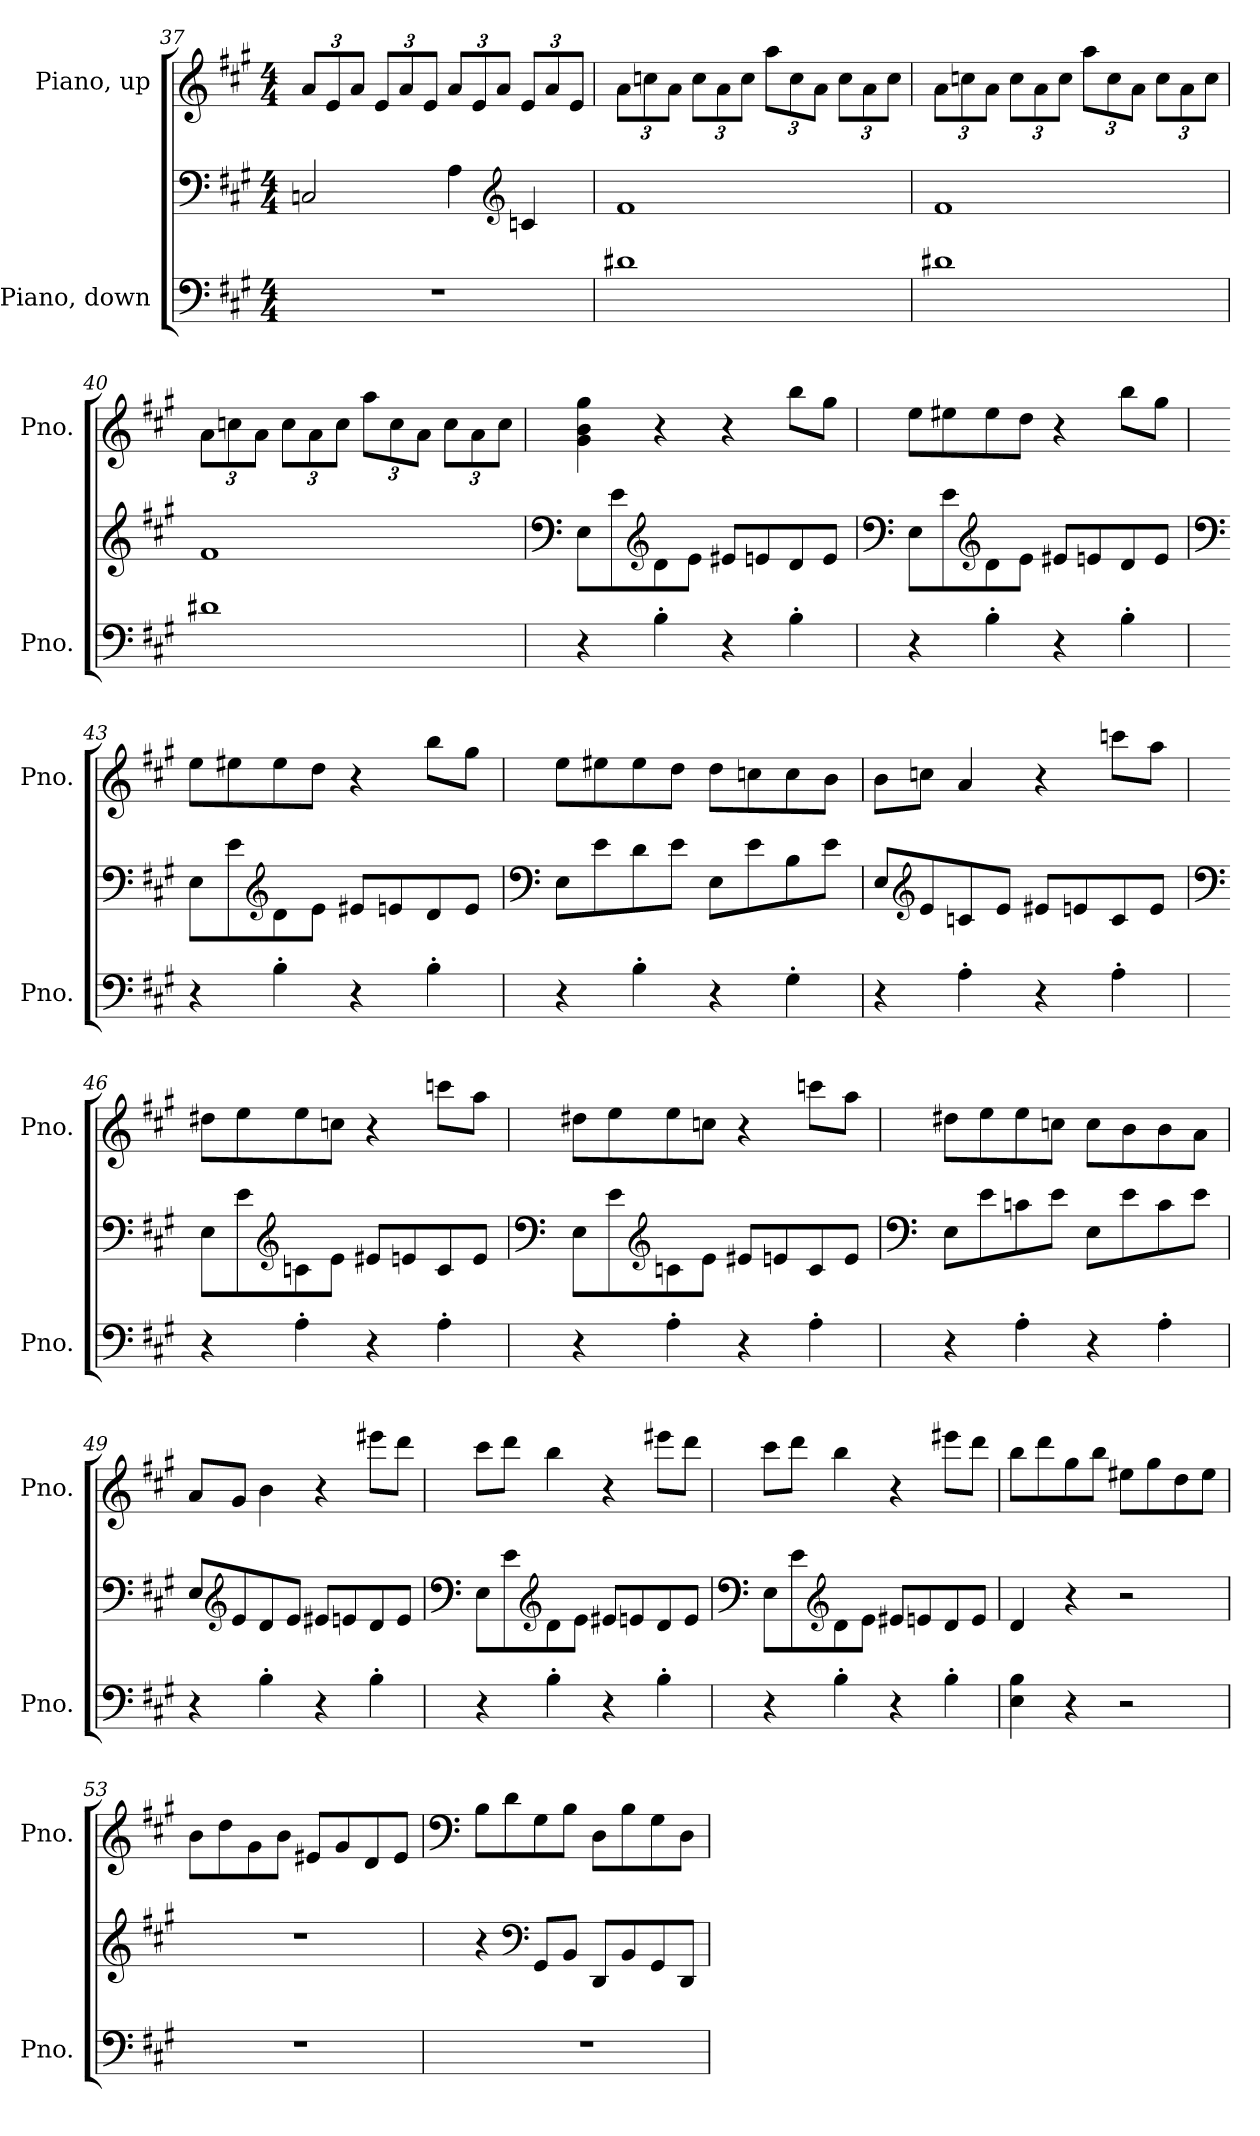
**kern	**kern	**kern
*part2	*part2	*part1
*staff3	*staff2	*staff1
*I"Piano, down	*	*I"Piano, up
*I'Pno.	*	*I'Pno.
!!LO:PB:g=z
*clefF4	*clefF4	*clefG2
*k[f#c#g#]	*k[f#c#g#]	*k[f#c#g#]
*M4/4	*M4/4	*M4/4
*	*	*Xbrackettup
=37	=37	=37
1r	2Cn/	12a/L
.	.	12e/
.	.	12a/J
.	.	12e/L
.	.	12a/
.	.	12e/J
.	4A\	12a/L
.	.	12e/
.	.	12a/J
*	*clefG2	*
.	4cn/	12e/L
.	.	12a/
.	.	12e/J
=38	=38	=38
1d#X	1f#	12a\L
.	.	12ccn\
.	.	12a\J
.	.	12cc\L
.	.	12a\
.	.	12cc\J
.	.	12aa\L
.	.	12cc\
.	.	12a\J
.	.	12cc\L
.	.	12a\
.	.	12cc\J
=39	=39	=39
1d#X	1f#	12a\L
.	.	12ccn\
.	.	12a\J
.	.	12cc\L
.	.	12a\
.	.	12cc\J
.	.	12aa\L
.	.	12cc\
.	.	12a\J
.	.	12cc\L
.	.	12a\
.	.	12cc\J
!!LO:LB:g=z
=40	=40	=40
1d#X	1f#	12a\L
.	.	12ccn\
.	.	12a\J
.	.	12cc\L
.	.	12a\
.	.	12cc\J
.	.	12aa\L
.	.	12cc\
.	.	12a\J
.	.	12cc\L
.	.	12a\
.	.	12cc\J
=41	=41	=41
*	*clefF4	*
4r	8E\L	4g#\ 4b\ 4gg#\
.	8e\	.
*	*clefG2	*
4B'\	8d\	4r
.	8e\J	.
4r	8e#X/L	4r
.	8en/	.
4B'\	8d/	8bb\L
.	8e/J	8gg#\J
=42	=42	=42
*	*clefF4	*
4r	8E\L	8ee\L
.	8e\	8ee#X\
*	*clefG2	*
4B'\	8d\	8ee#\
.	8e\J	8dd\J
4r	8e#X/L	4r
.	8en/	.
4B'\	8d/	8bb\L
.	8e/J	8gg#\J
!!LO:LB:g=z
=43	=43	=43
*	*clefF4	*
4r	8E\L	8ee\L
.	8e\	8ee#X\
*	*clefG2	*
4B'\	8d\	8ee#\
.	8e\J	8dd\J
4r	8e#X/L	4r
.	8en/	.
4B'\	8d/	8bb\L
.	8e/J	8gg#\J
=44	=44	=44
*	*clefF4	*
4r	8E\L	8ee\L
.	8e\	8ee#X\
4B'\	8d\	8ee#\
.	8e\J	8dd\J
4r	8E\L	8dd\L
.	8e\	8ccn\
4G#'\	8B\	8cc\
.	8e\J	8b\J
=45	=45	=45
4r	8E/L	8b\L
*	*clefG2	*
.	8e/	8ccn\J
4A'\	8cn/	4a/
.	8e/J	.
4r	8e#X/L	4r
.	8en/	.
4A'\	8c/	8cccn\L
.	8e/J	8aa\J
!!LO:LB:g=z
=46	=46	=46
*	*clefF4	*
4r	8E\L	8dd#X\L
.	8e\	8ee\
*	*clefG2	*
4A'\	8cn\	8ee\
.	8e\J	8ccn\J
4r	8e#X/L	4r
.	8en/	.
4A'\	8c/	8cccn\L
.	8e/J	8aa\J
=47	=47	=47
*	*clefF4	*
4r	8E\L	8dd#X\L
.	8e\	8ee\
*	*clefG2	*
4A'\	8cn\	8ee\
.	8e\J	8ccn\J
4r	8e#X/L	4r
.	8en/	.
4A'\	8c/	8cccn\L
.	8e/J	8aa\J
=48	=48	=48
*	*clefF4	*
4r	8E\L	8dd#X\L
.	8e\	8ee\
4A'\	8cn\	8ee\
.	8e\J	8ccn\J
4r	8E\L	8cc\L
.	8e\	8b\
4A'\	8c\	8b\
.	8e\J	8a\J
!!LO:PB:g=z
=49	=49	=49
4r	8E/L	8a/L
*	*clefG2	*
.	8e/	8g#/J
4B'\	8d/	4b\
.	8e/J	.
4r	8e#X/L	4r
.	8en/	.
4B'\	8d/	8eee#X\L
.	8e/J	8ddd\J
=50	=50	=50
*	*clefF4	*
4r	8E\L	8ccc#\L
.	8e\	8ddd\J
*	*clefG2	*
4B'\	8d\	4bb\
.	8e\J	.
4r	8e#X/L	4r
.	8en/	.
4B'\	8d/	8eee#X\L
.	8e/J	8ddd\J
=51	=51	=51
*	*clefF4	*
4r	8E\L	8ccc#\L
.	8e\	8ddd\J
*	*clefG2	*
4B'\	8d\	4bb\
.	8e\J	.
4r	8e#X/L	4r
.	8en/	.
4B'\	8d/	8eee#X\L
.	8e/J	8ddd\J
!!LO:LB:g=z
=52	=52	=52
4E\ 4B\	4d/	8bb\L
.	.	8ddd\
4r	4r	8gg#\
.	.	8bb\J
2r	2r	8ee#X\L
.	.	8gg#\
.	.	8dd\
.	.	8ee#\J
=53	=53	=53
1r	1r	8b\L
.	.	8dd\
.	.	8g#\
.	.	8b\J
.	.	8e#X/L
.	.	8g#/
.	.	8d/
.	.	8e#/J
=54	=54	=54
*	*	*clefF4
1r	4r	8B\L
.	.	8d\
*	*clefF4	*
.	8GG#/L	8G#\
.	8BB/J	8B\J
.	8DD/L	8D\L
.	8BB/	8B\
.	8GG#/	8G#\
.	8DD/J	8D\J
=	=	=
*-	*-	*-
